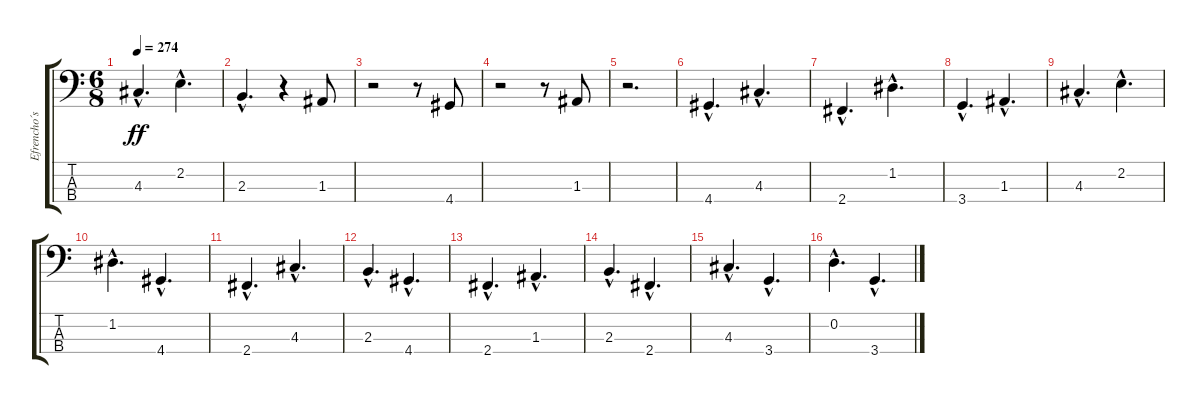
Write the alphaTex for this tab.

\track ("Efrencho´s Al Bajo" "Efrencho´s") {instrument acousticbass}
\staff {score tabs}
\tuning (G2 D2 A1 E1) {hide}
\ts (6 8)
\tempo 274
\clef f4
\ks c
4.3{hac}.4{d dy ff} 2.2{hac}.4{d} |
2.3{hac}.4{d} r.4 1.3.8 |
r.2 r.8 4.4.8 |
r.2 r.8 1.3.8 |
r.2{d} |
4.4{hac}.4{d} 4.3{hac}.4{d} |
2.4{hac}.4{d} 1.2{hac}.4{d} |
3.4{hac}.4{d} 1.3{hac}.4{d} |
4.3{hac}.4{d} 2.2{hac}.4{d} |
1.2{hac}.4{d} 4.4{hac}.4{d} |
2.4{hac}.4{d} 4.3{hac}.4{d} |
2.3{hac}.4{d} 4.4{hac}.4{d} |
2.4{hac}.4{d} 1.3{hac}.4{d} |
2.3{hac}.4{d} 2.4{hac}.4{d} |
4.3{hac}.4{d} 3.4{hac}.4{d} |
0.2{hac}.4{d} 3.4{hac}.4{d}
